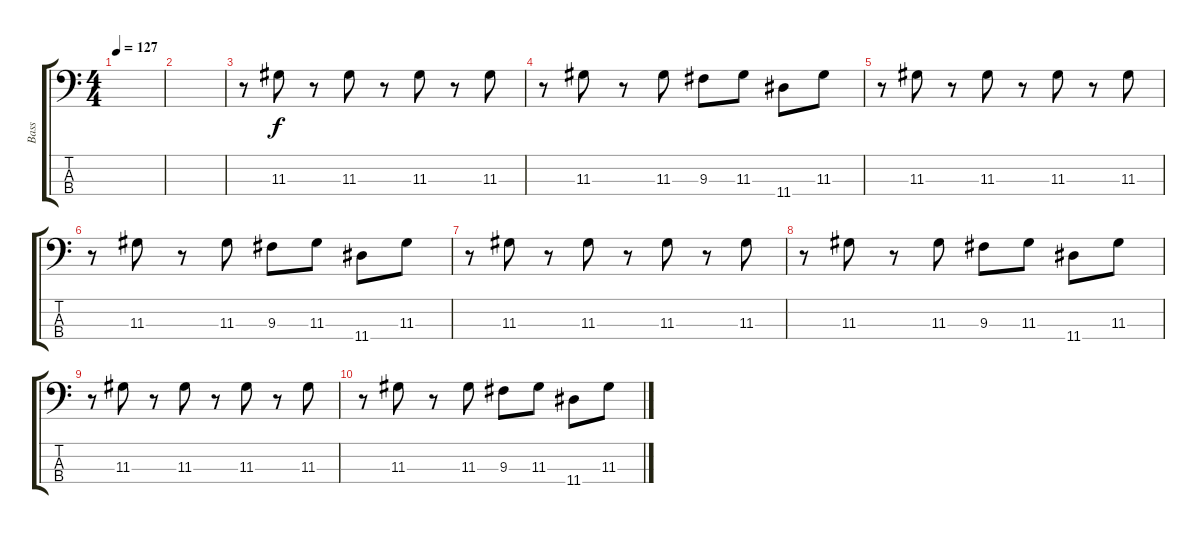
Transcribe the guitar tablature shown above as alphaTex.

\track ("Bass" "Bass") {instrument synthbass2}
\staff {score tabs}
\tuning (G2 D2 A1 E1) {hide}
\ts (4 4)
\tempo 127
\clef f4
\ks c
|
|
r.8 11.3.8 r.8 11.3.8 r.8 11.3.8 r.8 11.3.8 |
r.8 11.3.8 r.8 11.3.8 9.3.8 11.3.8 11.4.8 11.3.8 |
r.8 11.3.8 r.8 11.3.8 r.8 11.3.8 r.8 11.3.8 |
r.8 11.3.8 r.8 11.3.8 9.3.8 11.3.8 11.4.8 11.3.8 |
r.8 11.3.8 r.8 11.3.8 r.8 11.3.8 r.8 11.3.8 |
r.8 11.3.8 r.8 11.3.8 9.3.8 11.3.8 11.4.8 11.3.8 |
r.8 11.3.8 r.8 11.3.8 r.8 11.3.8 r.8 11.3.8 |
r.8 11.3.8 r.8 11.3.8 9.3.8 11.3.8 11.4.8 11.3.8
